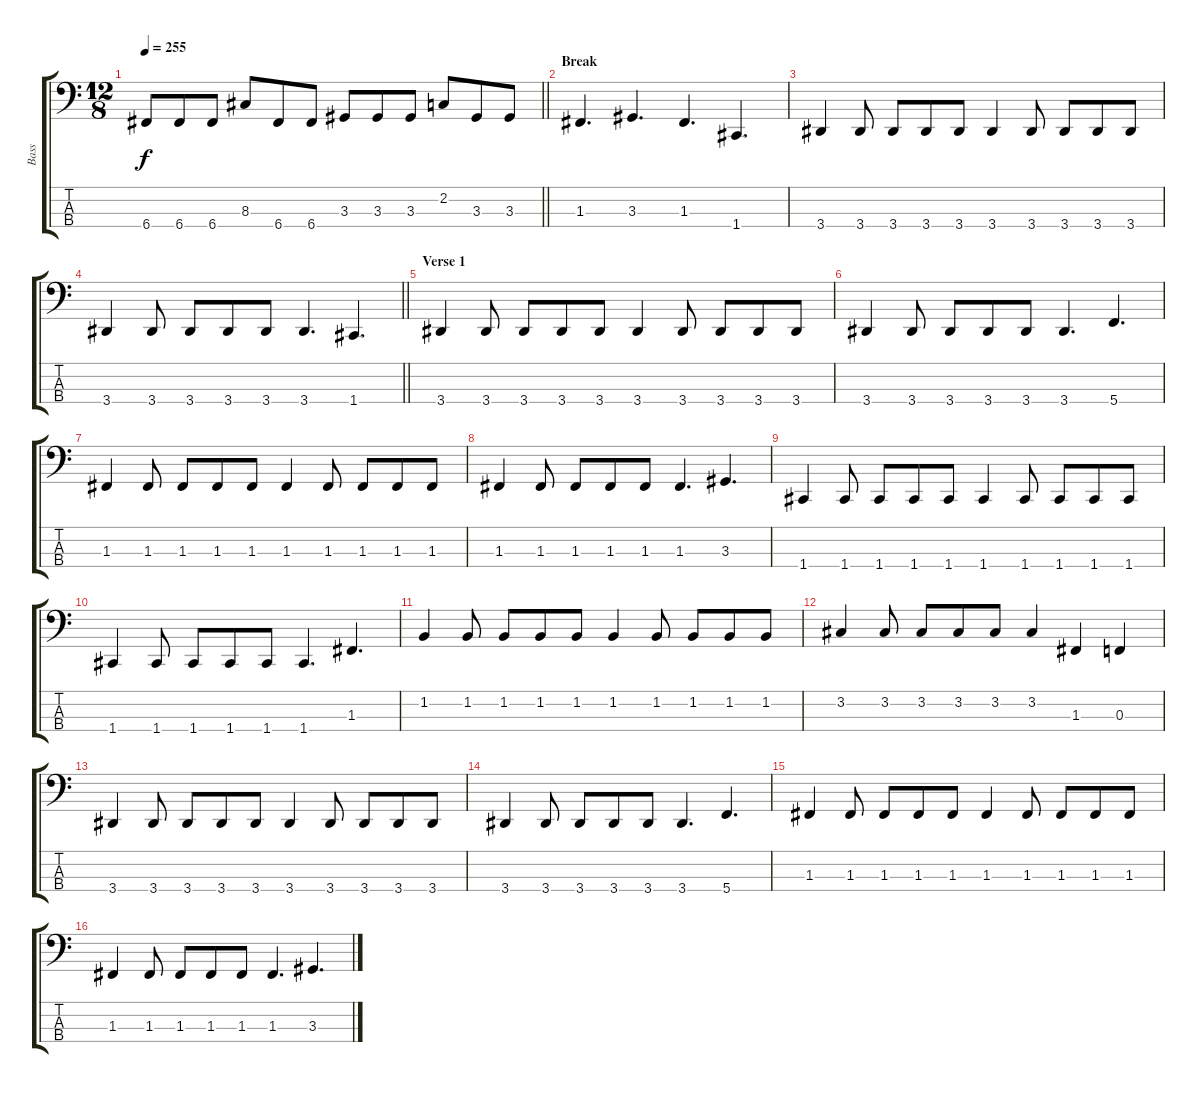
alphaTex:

\track ("Bass" "Bass") {instrument electricbassfinger}
\staff {score tabs}
\tuning (Eb2 Bb1 F1 C1) {hide}
\ts (12 8)
\tempo 255
\clef f4
\barLineRight lightlight
\ks c
6.4.8{dy f} 6.4.8 6.4.8 8.3.8 6.4.8 6.4.8 3.3.8 3.3.8 3.3.8 2.2.8 3.3.8 3.3.8 |
\section ("" "Break")
1.3.4{d} 3.3.4{d} 1.3.4{d} 1.4.4{d} |
3.4.4 3.4.8 3.4.8 3.4.8 3.4.8 3.4.4 3.4.8 3.4.8 3.4.8 3.4.8 |
\barLineRight lightlight
3.4.4 3.4.8 3.4.8 3.4.8 3.4.8 3.4.4{d} 1.4.4{d} |
\section ("" "Verse 1")
3.4.4 3.4.8 3.4.8 3.4.8 3.4.8 3.4.4 3.4.8 3.4.8 3.4.8 3.4.8 |
3.4.4 3.4.8 3.4.8 3.4.8 3.4.8 3.4.4{d} 5.4.4{d} |
1.3.4 1.3.8 1.3.8 1.3.8 1.3.8 1.3.4 1.3.8 1.3.8 1.3.8 1.3.8 |
1.3.4 1.3.8 1.3.8 1.3.8 1.3.8 1.3.4{d} 3.3.4{d} |
1.4.4 1.4.8 1.4.8 1.4.8 1.4.8 1.4.4 1.4.8 1.4.8 1.4.8 1.4.8 |
1.4.4 1.4.8 1.4.8 1.4.8 1.4.8 1.4.4{d} 1.3.4{d} |
1.2.4 1.2.8 1.2.8 1.2.8 1.2.8 1.2.4 1.2.8 1.2.8 1.2.8 1.2.8 |
3.2.4 3.2.8 3.2.8 3.2.8 3.2.8 3.2.4 1.3.4 0.3.4 |
3.4.4 3.4.8 3.4.8 3.4.8 3.4.8 3.4.4 3.4.8 3.4.8 3.4.8 3.4.8 |
3.4.4 3.4.8 3.4.8 3.4.8 3.4.8 3.4.4{d} 5.4.4{d} |
1.3.4 1.3.8 1.3.8 1.3.8 1.3.8 1.3.4 1.3.8 1.3.8 1.3.8 1.3.8 |
1.3.4 1.3.8 1.3.8 1.3.8 1.3.8 1.3.4{d} 3.3.4{d}
